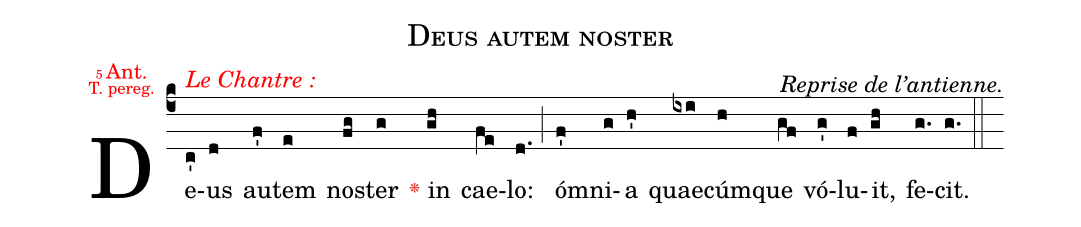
name:Deus autem noster;
office-part:Antiphona;
commentary: Reprise de l'antienne.;
annotation: {\color{red}\tiny 5 \footnotesize Ant.};
annotation: {\color{red}\scriptsize T. pereg.};
mode:p;
%%
(c4) De<alt>{\textcolor{red}{Le Chantre :}}</alt>(c')us(d) au(f')tem(e) no(fg)ster(g) <c><v>\greheightstar</v></c> in(gh) cae(fe)lo:(d.) (;) ó(f')mni(g)a(h') quae(ixi)cúm(h)que(gf) vó(g')lu(f)it,(gh) fe(g.)cit.(g.) (::)
